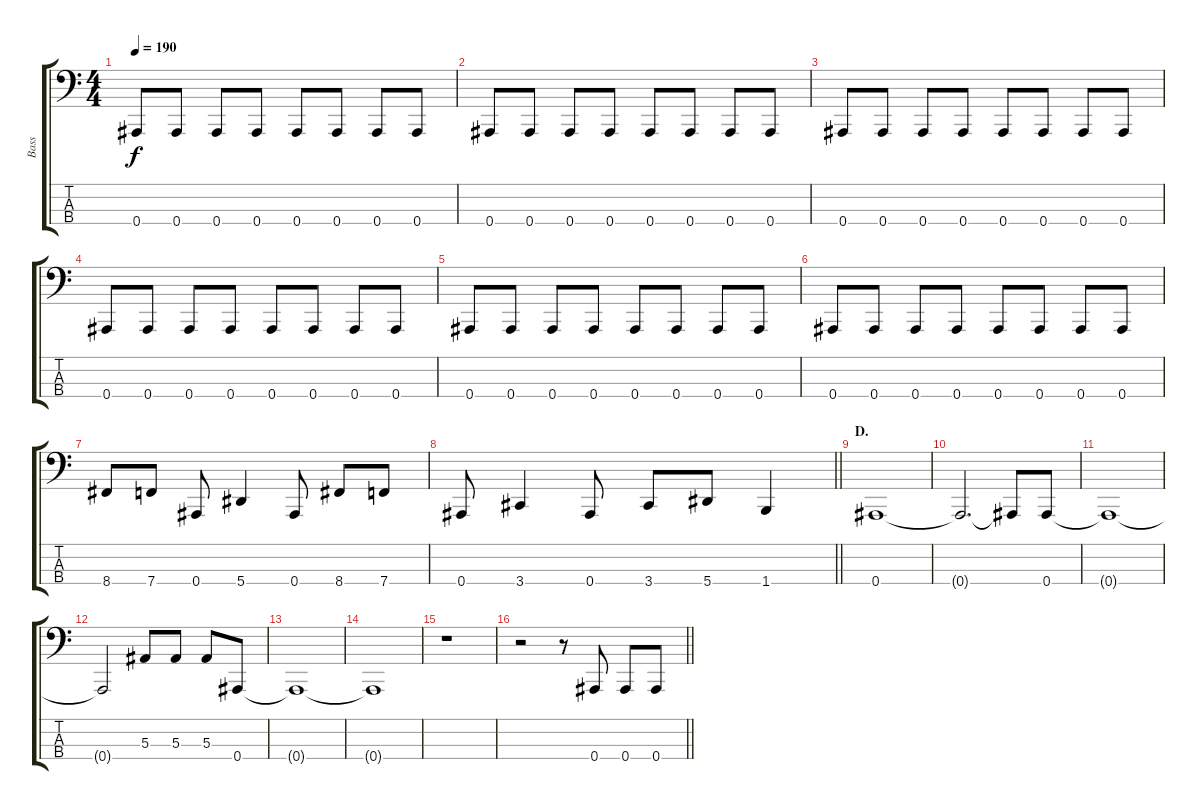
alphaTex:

\track ("Bass" "Bass") {instrument electricbasspick}
\staff {score tabs}
\tuning (Eb2 Bb1 F1 Bb0) {hide}
\ts (4 4)
\tempo 190
\clef f4
\ks c
0.4.8{dy f} 0.4.8 0.4.8 0.4.8 0.4.8 0.4.8 0.4.8 0.4.8 |
0.4.8 0.4.8 0.4.8 0.4.8 0.4.8 0.4.8 0.4.8 0.4.8 |
0.4.8 0.4.8 0.4.8 0.4.8 0.4.8 0.4.8 0.4.8 0.4.8 |
0.4.8 0.4.8 0.4.8 0.4.8 0.4.8 0.4.8 0.4.8 0.4.8 |
0.4.8 0.4.8 0.4.8 0.4.8 0.4.8 0.4.8 0.4.8 0.4.8 |
0.4.8 0.4.8 0.4.8 0.4.8 0.4.8 0.4.8 0.4.8 0.4.8 |
8.4.8 7.4.8 0.4.8 5.4.4 0.4.8 8.4.8 7.4.8 |
\barLineRight lightlight
0.4.8 3.4.4 0.4.8 3.4.8 5.4.8 1.4.4 |
\section ("" "D.")
0.4.1 |
0.4{t}.2{d} 0.4{t}.8 0.4.8 |
0.4{t}.1 |
0.4{t}.2 5.3.8 5.3.8 5.3.8 0.4.8 |
0.4{t}.1 |
0.4{t}.1 |
r.1 |
\barLineRight lightlight
r.2 r.8 0.4.8 0.4.8 0.4.8
